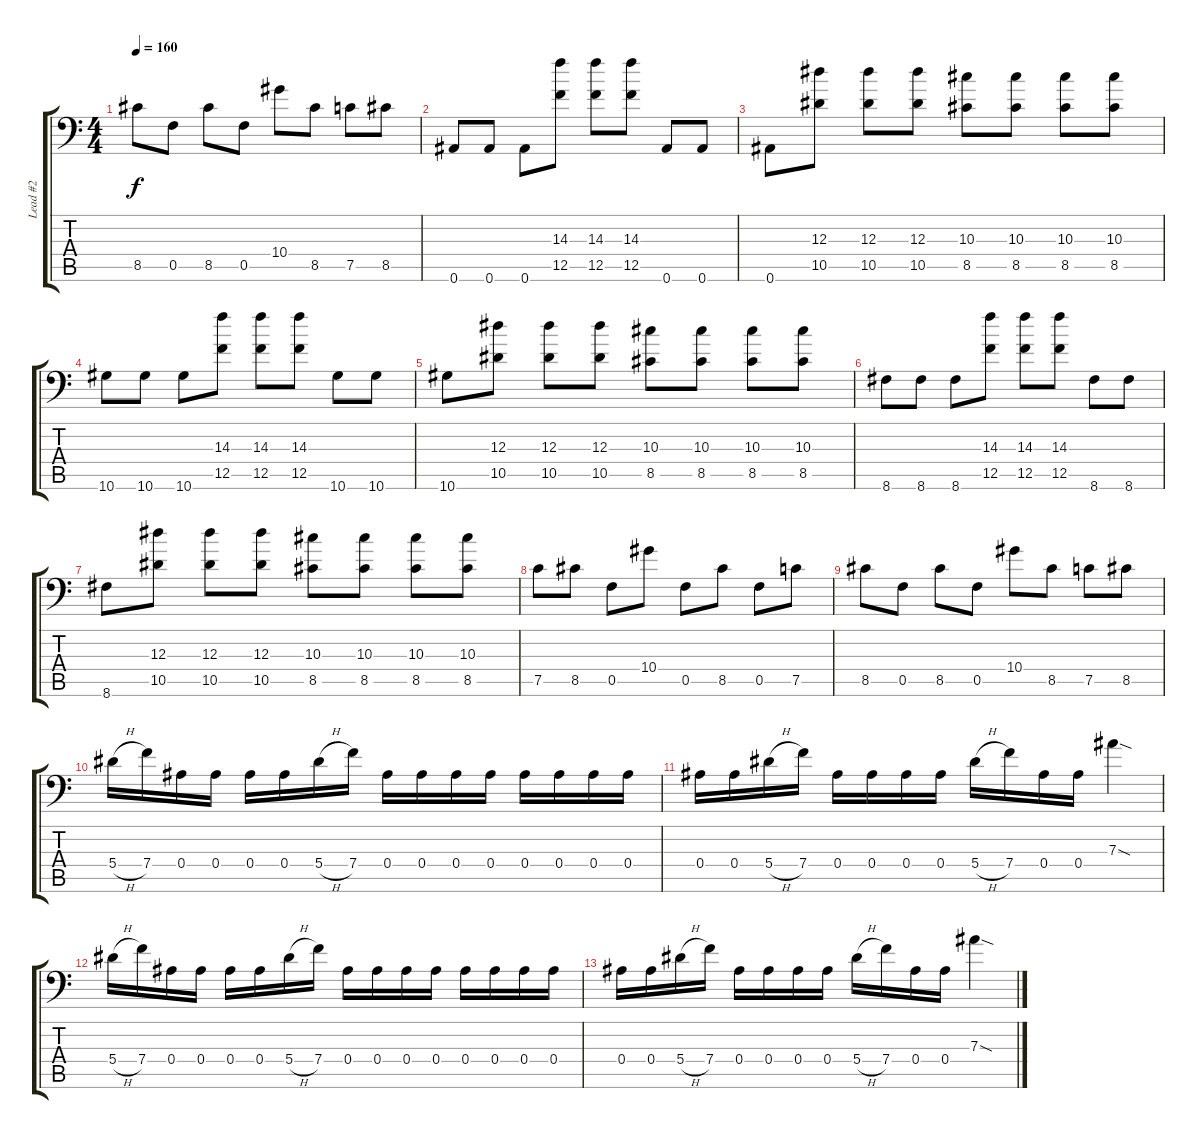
\track ("Lead #2" "Lead #2") {instrument distortionguitar}
\staff {score tabs}
\tuning (C4 G3 Eb3 Bb2 F2 Bb1) {hide}
\ts (4 4)
\tempo 160
\clef f4
\ks c
8.5.8{dy f} 0.5.8 8.5.8 0.5.8 10.4.8 8.5.8 7.5.8 8.5.8 |
0.6.8 0.6.8 0.6.8 (14.3 12.5).8 (14.3 12.5).8 (14.3 12.5).8 0.6.8 0.6.8 |
0.6.8 (12.3 10.5).8 (12.3 10.5).8 (12.3 10.5).8 (10.3 8.5).8 (10.3 8.5).8 (10.3 8.5).8 (10.3 8.5).8 |
10.6.8 10.6.8 10.6.8 (14.3 12.5).8 (14.3 12.5).8 (14.3 12.5).8 10.6.8 10.6.8 |
10.6.8 (12.3 10.5).8 (12.3 10.5).8 (12.3 10.5).8 (10.3 8.5).8 (10.3 8.5).8 (10.3 8.5).8 (10.3 8.5).8 |
8.6.8 8.6.8 8.6.8 (14.3 12.5).8 (14.3 12.5).8 (14.3 12.5).8 8.6.8 8.6.8 |
8.6.8 (12.3 10.5).8 (12.3 10.5).8 (12.3 10.5).8 (10.3 8.5).8 (10.3 8.5).8 (10.3 8.5).8 (10.3 8.5).8 |
7.5.8 8.5.8 0.5.8 10.4.8 0.5.8 8.5.8 0.5.8 7.5.8 |
8.5.8 0.5.8 8.5.8 0.5.8 10.4.8 8.5.8 7.5.8 8.5.8 |
5.4{h}.16 7.4.16 0.4.16 0.4.16 0.4.16 0.4.16 5.4{h}.16 7.4.16 0.4.16 0.4.16 0.4.16 0.4.16 0.4.16 0.4.16 0.4.16 0.4.16 |
0.4.16 0.4.16 5.4{h}.16 7.4.16 0.4.16 0.4.16 0.4.16 0.4.16 5.4{h}.16 7.4.16 0.4.16 0.4.16 7.3{sod}.4 |
5.4{h}.16 7.4.16 0.4.16 0.4.16 0.4.16 0.4.16 5.4{h}.16 7.4.16 0.4.16 0.4.16 0.4.16 0.4.16 0.4.16 0.4.16 0.4.16 0.4.16 |
0.4.16 0.4.16 5.4{h}.16 7.4.16 0.4.16 0.4.16 0.4.16 0.4.16 5.4{h}.16 7.4.16 0.4.16 0.4.16 7.3{sod}.4
